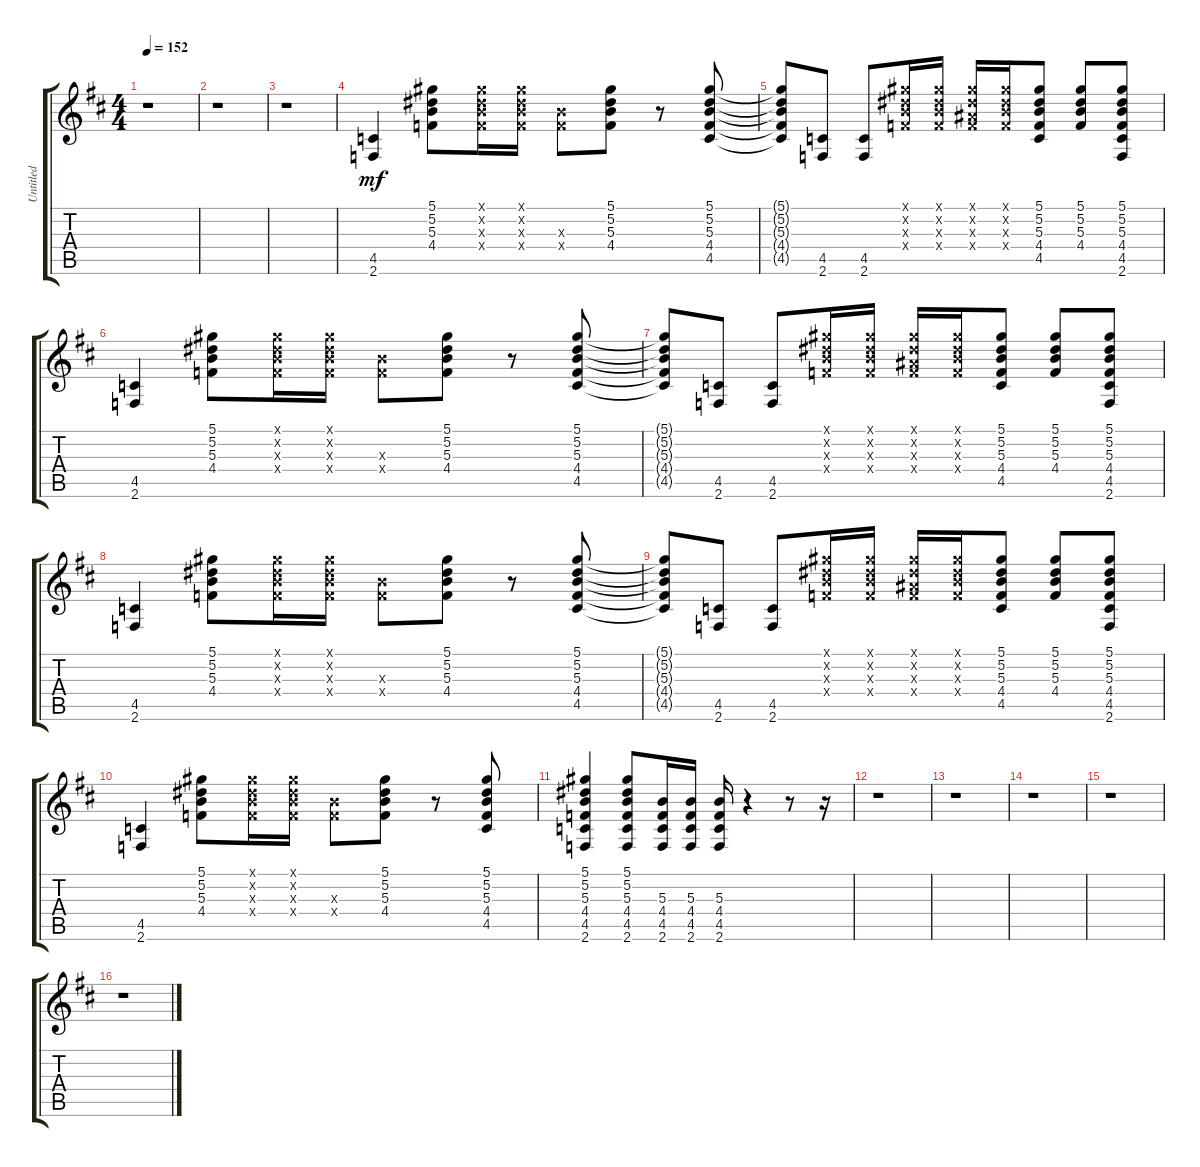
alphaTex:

\track ("Untitled" "Untitled") {instrument electricguitarclean}
\staff {score tabs}
\tuning (Eb4 Bb3 Gb3 Db3 Ab2 Eb2) {hide}
\ts (4 4)
\tempo 152
\clef g2
\ks d
r.1{dy mf} |
r.1 |
r.1 |
(4.5 2.6).4 (5.1 5.2 5.3 4.4).8 (5.1{x} 5.2{x} 5.3{x} 4.4{x}).16 (5.1{x} 5.2{x} 5.3{x} 4.4{x}).16 (5.3{x} 4.4{x}).8 (5.1 5.2 5.3 4.4).8 r.8 (5.1 5.2 5.3 4.4 4.5).8 |
(5.1{t} 5.2{t} 5.3{t} 4.4{t} 4.5{t}).8 (4.5 2.6).8 (4.5 2.6).8 (5.1{x} 5.2{x} 5.3{x} 4.4{x}).16 (5.1{x} 5.2{x} 5.3{x} 4.4{x}).16 (5.1{x} 5.2{x} 4.3{x} 4.4{x}).16 (5.1{x} 5.2{x} 5.3{x} 4.4{x}).16 (5.1 5.2 5.3 4.4 4.5).8 (5.1 5.2 5.3 4.4).8 (5.1 5.2 5.3 4.4 4.5 2.6).8 |
(4.5 2.6).4 (5.1 5.2 5.3 4.4).8 (5.1{x} 5.2{x} 5.3{x} 4.4{x}).16 (5.1{x} 5.2{x} 5.3{x} 4.4{x}).16 (5.3{x} 4.4{x}).8 (5.1 5.2 5.3 4.4).8 r.8 (5.1 5.2 5.3 4.4 4.5).8 |
(5.1{t} 5.2{t} 5.3{t} 4.4{t} 4.5{t}).8 (4.5 2.6).8 (4.5 2.6).8 (5.1{x} 5.2{x} 5.3{x} 4.4{x}).16 (5.1{x} 5.2{x} 5.3{x} 4.4{x}).16 (5.1{x} 5.2{x} 4.3{x} 4.4{x}).16 (5.1{x} 5.2{x} 5.3{x} 4.4{x}).16 (5.1 5.2 5.3 4.4 4.5).8 (5.1 5.2 5.3 4.4).8 (5.1 5.2 5.3 4.4 4.5 2.6).8 |
(4.5 2.6).4 (5.1 5.2 5.3 4.4).8 (5.1{x} 5.2{x} 5.3{x} 4.4{x}).16 (5.1{x} 5.2{x} 5.3{x} 4.4{x}).16 (5.3{x} 4.4{x}).8 (5.1 5.2 5.3 4.4).8 r.8 (5.1 5.2 5.3 4.4 4.5).8 |
(5.1{t} 5.2{t} 5.3{t} 4.4{t} 4.5{t}).8 (4.5 2.6).8 (4.5 2.6).8 (5.1{x} 5.2{x} 5.3{x} 4.4{x}).16 (5.1{x} 5.2{x} 5.3{x} 4.4{x}).16 (5.1{x} 5.2{x} 4.3{x} 4.4{x}).16 (5.1{x} 5.2{x} 5.3{x} 4.4{x}).16 (5.1 5.2 5.3 4.4 4.5).8 (5.1 5.2 5.3 4.4).8 (5.1 5.2 5.3 4.4 4.5 2.6).8 |
(4.5 2.6).4 (5.1 5.2 5.3 4.4).8 (5.1{x} 5.2{x} 5.3{x} 4.4{x}).16 (5.1{x} 5.2{x} 5.3{x} 4.4{x}).16 (5.3{x} 4.4{x}).8 (5.1 5.2 5.3 4.4).8 r.8 (5.1 5.2 5.3 4.4 4.5).8 |
(5.1 5.2 5.3 4.4 4.5 2.6).4 (5.1 5.2 5.3 4.4 4.5 2.6).8 (5.3 4.4 4.5 2.6).16 (5.3 4.4 4.5 2.6).16 (5.3 4.4 4.5 2.6).16 r.4 r.8 r.16 |
r.1 |
r.1 |
r.1 |
r.1 |
r.1
